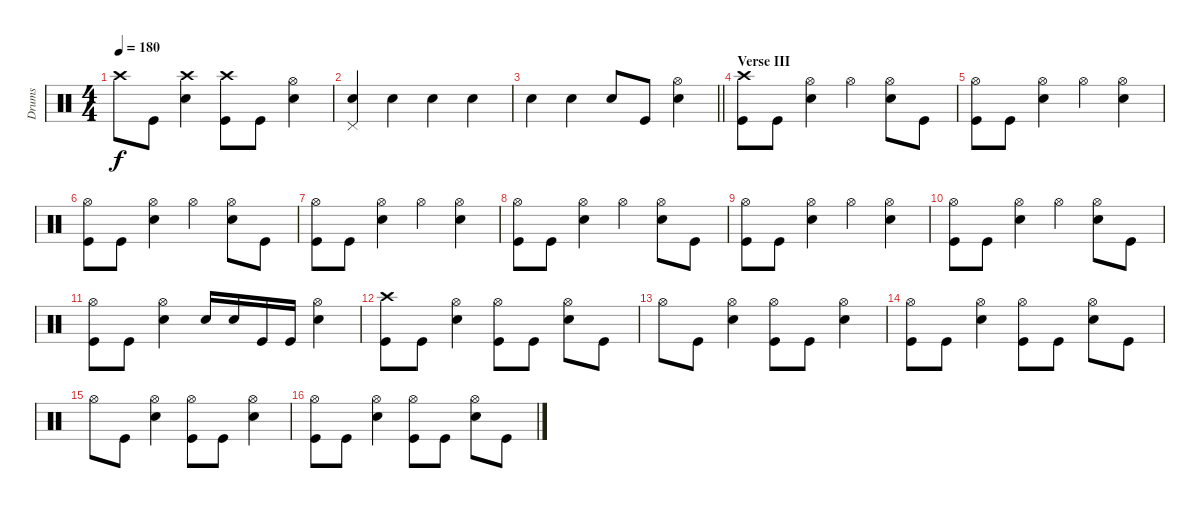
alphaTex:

\track ("Drums" "Drums") {instrument percussion}
\staff {score}
\articulation defaults
\ts (4 4)
\tempo 180
\clef neutral
\ks aminor "Crash high (hit)".8{dy f} "Kick (hit)".8
("Crash high (hit)" "Snare (hit) 2").4 ("Crash high (hit)" "Kick (hit)").8 "Kick (hit)".8 ("Hi-Hat (open)" "Snare (hit) 2").4 |
("Pedal Hi-Hat (hit)" "Snare (hit) 2").4 "Snare (hit) 2".4 "Snare (hit) 2".4 "Snare (hit) 2".4 |
\barLineRight lightlight "Snare (hit) 2".4 "Snare (hit) 2".4 "Snare (hit) 2".8 "Kick (hit)".8
("Hi-Hat (open)" "Snare (hit) 2").4 |
\section ("" "Verse III")
("Crash high (hit)" "Kick (hit)").8 "Kick (hit)".8 ("Hi-Hat (open)" "Snare (hit) 2").4 "Hi-Hat (open)".4 ("Hi-Hat (open)" "Snare (hit) 2").8 "Kick (hit)".8 |
("Hi-Hat (open)" "Kick (hit)").8 "Kick (hit)".8 ("Hi-Hat (open)" "Snare (hit) 2").4 "Hi-Hat (open)".4 ("Hi-Hat (open)" "Snare (hit) 2").4 |
("Hi-Hat (open)" "Kick (hit)").8 "Kick (hit)".8 ("Hi-Hat (open)" "Snare (hit) 2").4 "Hi-Hat (open)".4 ("Hi-Hat (open)" "Snare (hit) 2").8 "Kick (hit)".8 |
("Hi-Hat (open)" "Kick (hit)").8 "Kick (hit)".8 ("Hi-Hat (open)" "Snare (hit) 2").4 "Hi-Hat (open)".4 ("Hi-Hat (open)" "Snare (hit) 2").4 |
("Hi-Hat (open)" "Kick (hit)").8 "Kick (hit)".8 ("Hi-Hat (open)" "Snare (hit) 2").4 "Hi-Hat (open)".4 ("Hi-Hat (open)" "Snare (hit) 2").8 "Kick (hit)".8 |
("Hi-Hat (open)" "Kick (hit)").8 "Kick (hit)".8 ("Hi-Hat (open)" "Snare (hit) 2").4 "Hi-Hat (open)".4 ("Hi-Hat (open)" "Snare (hit) 2").4 |
("Hi-Hat (open)" "Kick (hit)").8 "Kick (hit)".8 ("Hi-Hat (open)" "Snare (hit) 2").4 "Hi-Hat (open)".4 ("Hi-Hat (open)" "Snare (hit) 2").8 "Kick (hit)".8 |
("Hi-Hat (open)" "Kick (hit)").8 "Kick (hit)".8 ("Hi-Hat (open)" "Snare (hit) 2").4 "Snare (hit) 2".16 "Snare (hit) 2".16 "Kick (hit)".16 "Kick (hit)".16 ("Hi-Hat (open)" "Snare (hit) 2").4 |
("Crash high (hit)" "Kick (hit)").8 "Kick (hit)".8 ("Hi-Hat (open)" "Snare (hit) 2").4 ("Hi-Hat (open)" "Kick (hit)").8 "Kick (hit)".8 ("Hi-Hat (open)" "Snare (hit) 2").8 "Kick (hit)".8 |
"Hi-Hat (open)".8 "Kick (hit)".8 ("Hi-Hat (open)" "Snare (hit) 2").4 ("Hi-Hat (open)" "Kick (hit)").8 "Kick (hit)".8 ("Hi-Hat (open)" "Snare (hit) 2").4 |
("Hi-Hat (open)" "Kick (hit)").8 "Kick (hit)".8 ("Hi-Hat (open)" "Snare (hit) 2").4 ("Hi-Hat (open)" "Kick (hit)").8 "Kick (hit)".8 ("Hi-Hat (open)" "Snare (hit) 2").8 "Kick (hit)".8 |
"Hi-Hat (open)".8 "Kick (hit)".8 ("Hi-Hat (open)" "Snare (hit) 2").4 ("Hi-Hat (open)" "Kick (hit)").8 "Kick (hit)".8 ("Hi-Hat (open)" "Snare (hit) 2").4 |
("Hi-Hat (open)" "Kick (hit)").8 "Kick (hit)".8 ("Hi-Hat (open)" "Snare (hit) 2").4 ("Hi-Hat (open)" "Kick (hit)").8 "Kick (hit)".8 ("Hi-Hat (open)" "Snare (hit) 2").8 "Kick (hit)".8
